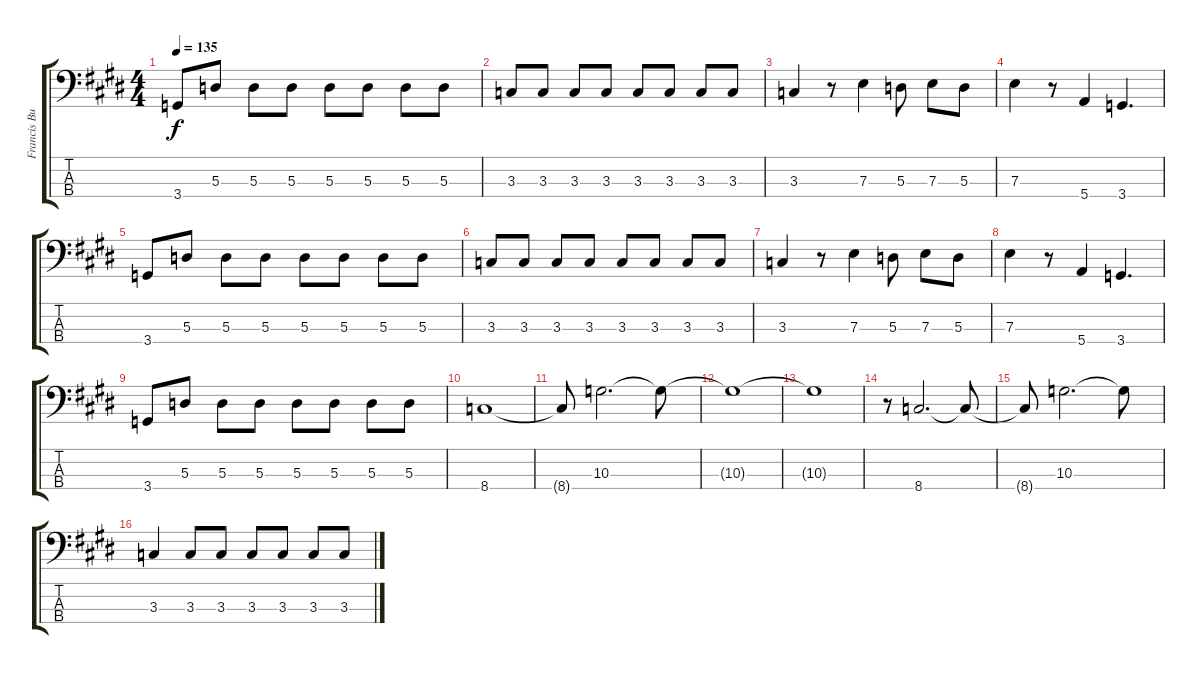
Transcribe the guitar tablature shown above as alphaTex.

\track ("Francis Buchholz Bass" "Francis Bu") {instrument electricbasspick}
\staff {score tabs}
\tuning (G2 D2 A1 E1) {hide}
\ts (4 4)
\tempo 135
\clef f4
\ks e
3.4.8{dy f} 5.3.8 5.3.8 5.3.8 5.3.8 5.3.8 5.3.8 5.3.8 |
3.3.8 3.3.8 3.3.8 3.3.8 3.3.8 3.3.8 3.3.8 3.3.8 |
3.3.4 r.8 7.3.4 5.3.8 7.3.8 5.3.8 |
7.3.4 r.8 5.4.4 3.4.4{d} |
3.4.8 5.3.8 5.3.8 5.3.8 5.3.8 5.3.8 5.3.8 5.3.8 |
3.3.8 3.3.8 3.3.8 3.3.8 3.3.8 3.3.8 3.3.8 3.3.8 |
3.3.4 r.8 7.3.4 5.3.8 7.3.8 5.3.8 |
7.3.4 r.8 5.4.4 3.4.4{d} |
3.4.8 5.3.8 5.3.8 5.3.8 5.3.8 5.3.8 5.3.8 5.3.8 |
8.4.1 |
8.4{t}.8 10.3.2{d} 10.3{t}.8 |
10.3{t}.1 |
10.3{t}.1 |
r.8 8.4.2{d} 8.4{t}.8 |
8.4{t}.8 10.3.2{d} 10.3{t}.8 |
3.3.4 3.3.8 3.3.8 3.3.8 3.3.8 3.3.8 3.3.8
